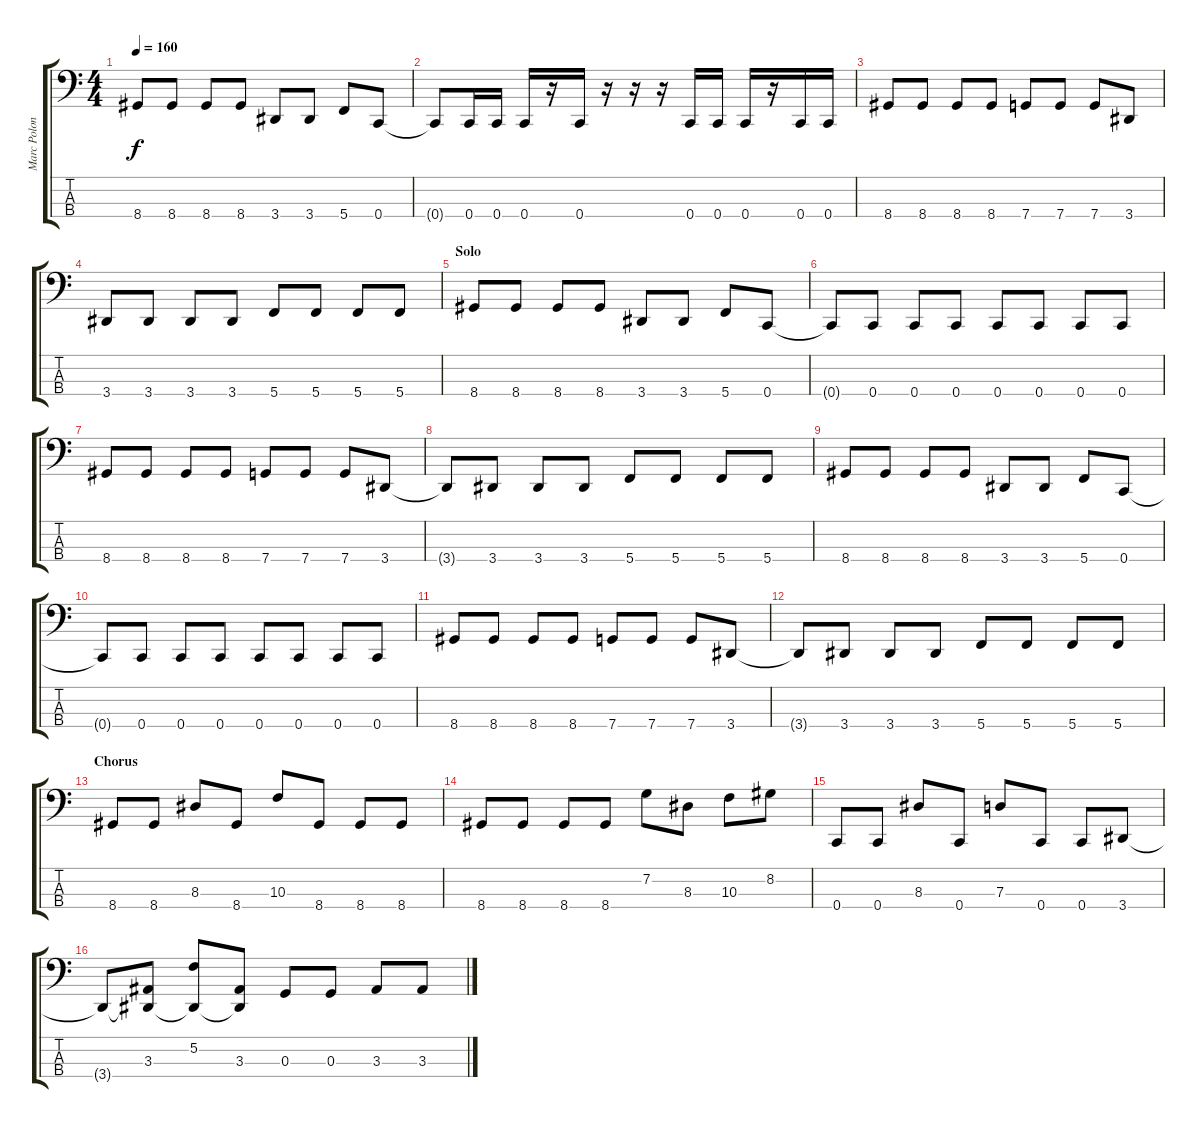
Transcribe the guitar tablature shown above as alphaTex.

\track ("Marc Poloncak" "Marc Polon") {instrument electricbassfinger}
\staff {score tabs}
\tuning (F2 C2 G1 C1) {hide}
\ts (4 4)
\tempo 160
\clef f4
\ks c
8.4.8{dy f} 8.4.8 8.4.8 8.4.8 3.4.8 3.4.8 5.4.8 0.4.8 |
0.4{t}.8 0.4.16 0.4.16 0.4.16 r.16 0.4.16 r.16 r.16 r.16 0.4.16 0.4.16 0.4.16 r.16 0.4.16 0.4.16 |
8.4.8 8.4.8 8.4.8 8.4.8 7.4.8 7.4.8 7.4.8 3.4.8 |
3.4.8 3.4.8 3.4.8 3.4.8 5.4.8 5.4.8 5.4.8 5.4.8 |
\section ("" "Solo")
8.4.8 8.4.8 8.4.8 8.4.8 3.4.8 3.4.8 5.4.8 0.4.8 |
0.4{t}.8 0.4.8 0.4.8 0.4.8 0.4.8 0.4.8 0.4.8 0.4.8 |
8.4.8 8.4.8 8.4.8 8.4.8 7.4.8 7.4.8 7.4.8 3.4.8 |
3.4{t}.8 3.4.8 3.4.8 3.4.8 5.4.8 5.4.8 5.4.8 5.4.8 |
8.4.8 8.4.8 8.4.8 8.4.8 3.4.8 3.4.8 5.4.8 0.4.8 |
0.4{t}.8 0.4.8 0.4.8 0.4.8 0.4.8 0.4.8 0.4.8 0.4.8 |
8.4.8 8.4.8 8.4.8 8.4.8 7.4.8 7.4.8 7.4.8 3.4.8 |
3.4{t}.8 3.4.8 3.4.8 3.4.8 5.4.8 5.4.8 5.4.8 5.4.8 |
\section ("" "Chorus")
8.4.8 8.4.8 8.3.8 8.4.8 10.3.8 8.4.8 8.4.8 8.4.8 |
8.4.8 8.4.8 8.4.8 8.4.8 7.2.8 8.3.8 10.3.8 8.2.8 |
0.4.8 0.4.8 8.3.8 0.4.8 7.3.8 0.4.8 0.4.8 3.4.8 |
3.4{t}.8 (3.3 3.4{t}).8 (5.2 3.4{t}).8 (3.3 3.4{t}).8 0.3.8 0.3.8 3.3.8 3.3.8
